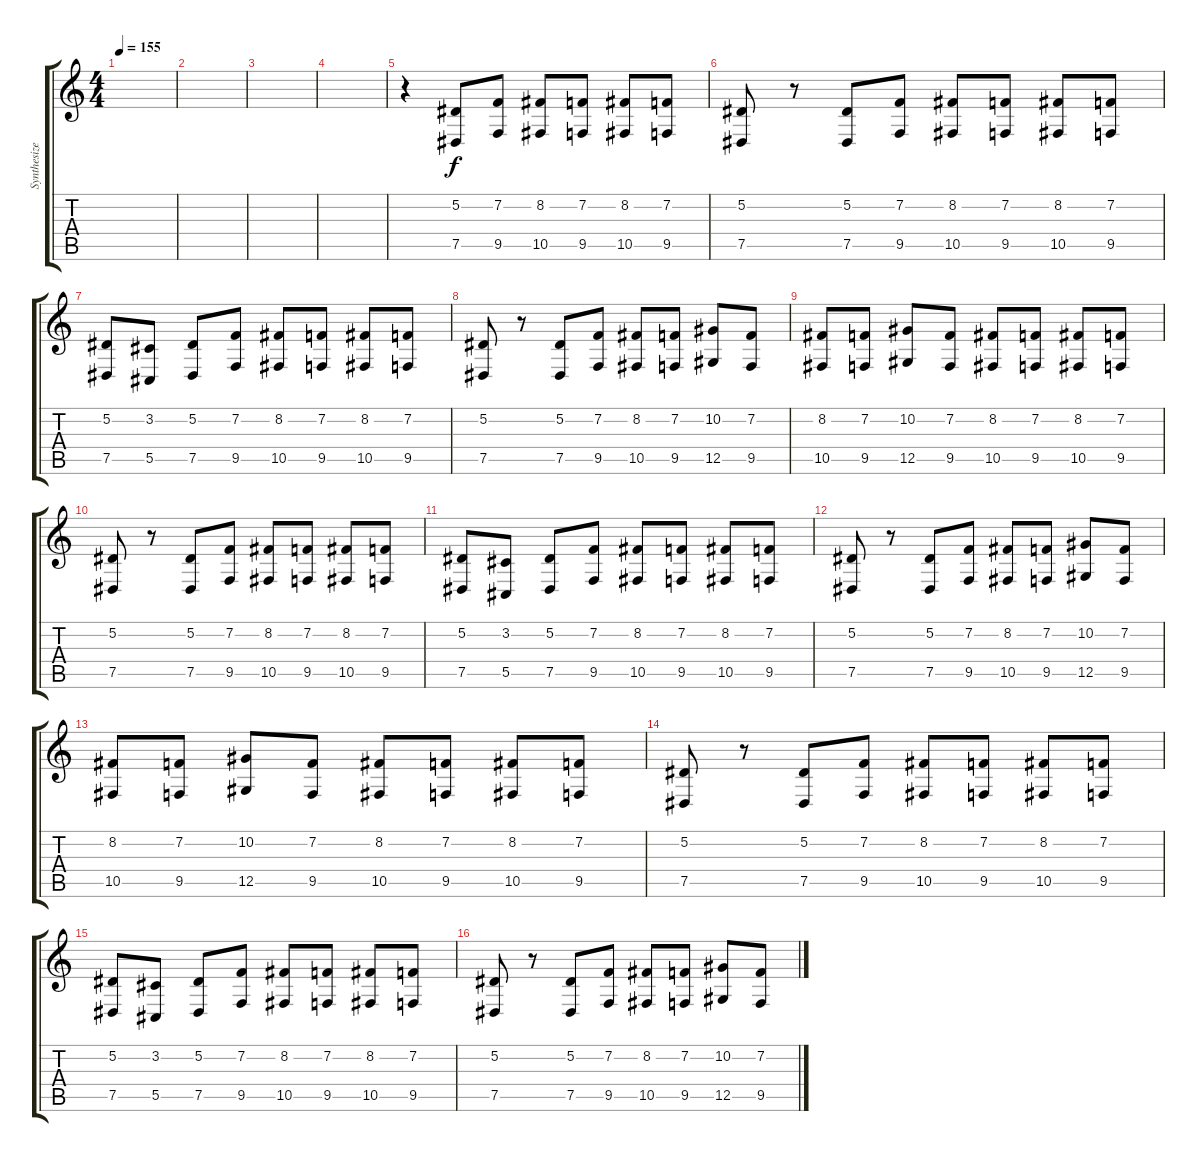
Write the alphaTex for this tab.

\track ("Synthesizer" "Synthesize") {instrument synthstrings1}
\staff {score tabs}
\tuning (Eb4 Bb3 Gb3 Db3 Ab2 Eb2) {hide}
\ts (4 4)
\tempo 155
\clef g2
\ks c
|
|
|
|
r.4 (5.2 7.5).8 (7.2 9.5).8 (8.2 10.5).8 (7.2 9.5).8 (8.2 10.5).8 (7.2 9.5).8 |
(5.2 7.5).8 r.8 (5.2 7.5).8 (7.2 9.5).8 (8.2 10.5).8 (7.2 9.5).8 (8.2 10.5).8 (7.2 9.5).8 |
(5.2 7.5).8 (3.2 5.5).8 (5.2 7.5).8 (7.2 9.5).8 (8.2 10.5).8 (7.2 9.5).8 (8.2 10.5).8 (7.2 9.5).8 |
(5.2 7.5).8 r.8 (5.2 7.5).8 (7.2 9.5).8 (8.2 10.5).8 (7.2 9.5).8 (10.2 12.5).8 (7.2 9.5).8 |
(8.2 10.5).8 (7.2 9.5).8 (10.2 12.5).8 (7.2 9.5).8 (8.2 10.5).8 (7.2 9.5).8 (8.2 10.5).8 (7.2 9.5).8 |
(5.2 7.5).8 r.8 (5.2 7.5).8 (7.2 9.5).8 (8.2 10.5).8 (7.2 9.5).8 (8.2 10.5).8 (7.2 9.5).8 |
(5.2 7.5).8 (3.2 5.5).8 (5.2 7.5).8 (7.2 9.5).8 (8.2 10.5).8 (7.2 9.5).8 (8.2 10.5).8 (7.2 9.5).8 |
(5.2 7.5).8 r.8 (5.2 7.5).8 (7.2 9.5).8 (8.2 10.5).8 (7.2 9.5).8 (10.2 12.5).8 (7.2 9.5).8 |
(8.2 10.5).8 (7.2 9.5).8 (10.2 12.5).8 (7.2 9.5).8 (8.2 10.5).8 (7.2 9.5).8 (8.2 10.5).8 (7.2 9.5).8 |
(5.2 7.5).8 r.8 (5.2 7.5).8 (7.2 9.5).8 (8.2 10.5).8 (7.2 9.5).8 (8.2 10.5).8 (7.2 9.5).8 |
(5.2 7.5).8 (3.2 5.5).8 (5.2 7.5).8 (7.2 9.5).8 (8.2 10.5).8 (7.2 9.5).8 (8.2 10.5).8 (7.2 9.5).8 |
(5.2 7.5).8 r.8 (5.2 7.5).8 (7.2 9.5).8 (8.2 10.5).8 (7.2 9.5).8 (10.2 12.5).8 (7.2 9.5).8
